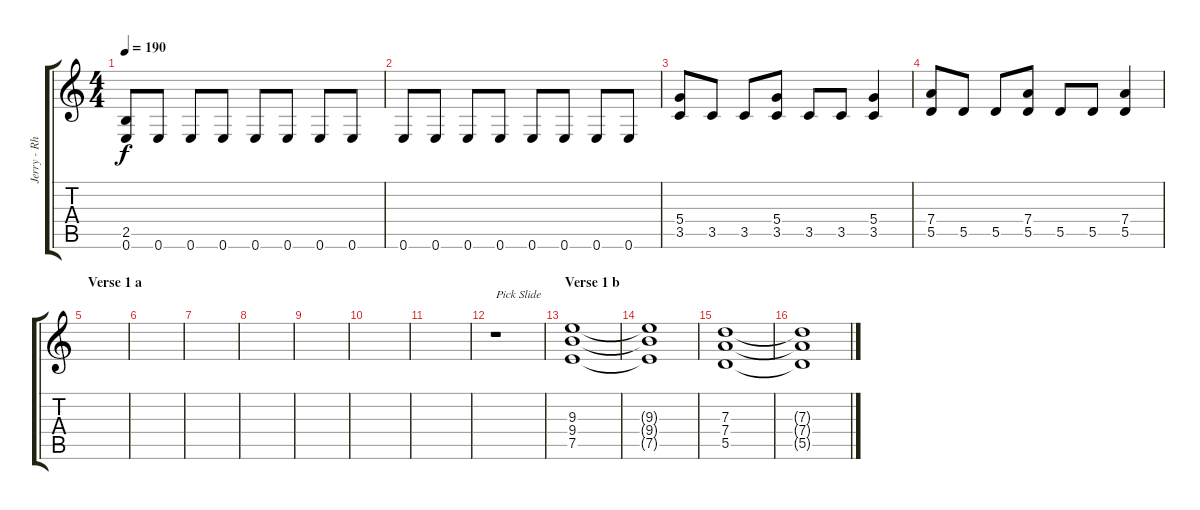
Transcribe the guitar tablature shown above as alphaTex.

\track ("Jerry - Rhythm" "Jerry - Rh") {instrument distortionguitar}
\staff {score tabs}
\tuning (E4 B3 G3 D3 A2 E2) {hide}
\ts (4 4)
\tempo 190
\clef g2
\ks c
(2.5 0.6).8{dy f} 0.6.8 0.6.8 0.6.8 0.6.8 0.6.8 0.6.8 0.6.8 |
0.6.8 0.6.8 0.6.8 0.6.8 0.6.8 0.6.8 0.6.8 0.6.8 |
(5.4 3.5).8 3.5.8 3.5.8 (5.4 3.5).8 3.5.8 3.5.8 (5.4 3.5).4 |
(7.4 5.5).8 5.5.8 5.5.8 (7.4 5.5).8 5.5.8 5.5.8 (7.4 5.5).4 |
\section ("" "Verse 1 a")
|
|
|
|
|
|
|
r.1{txt "Pick Slide"} |
\section ("" "Verse 1 b")
(9.3 9.4 7.5).1 |
(9.3{t} 9.4{t} 7.5{t}).1 |
(7.3 7.4 5.5).1 |
(7.3{t} 7.4{t} 5.5{t}).1
